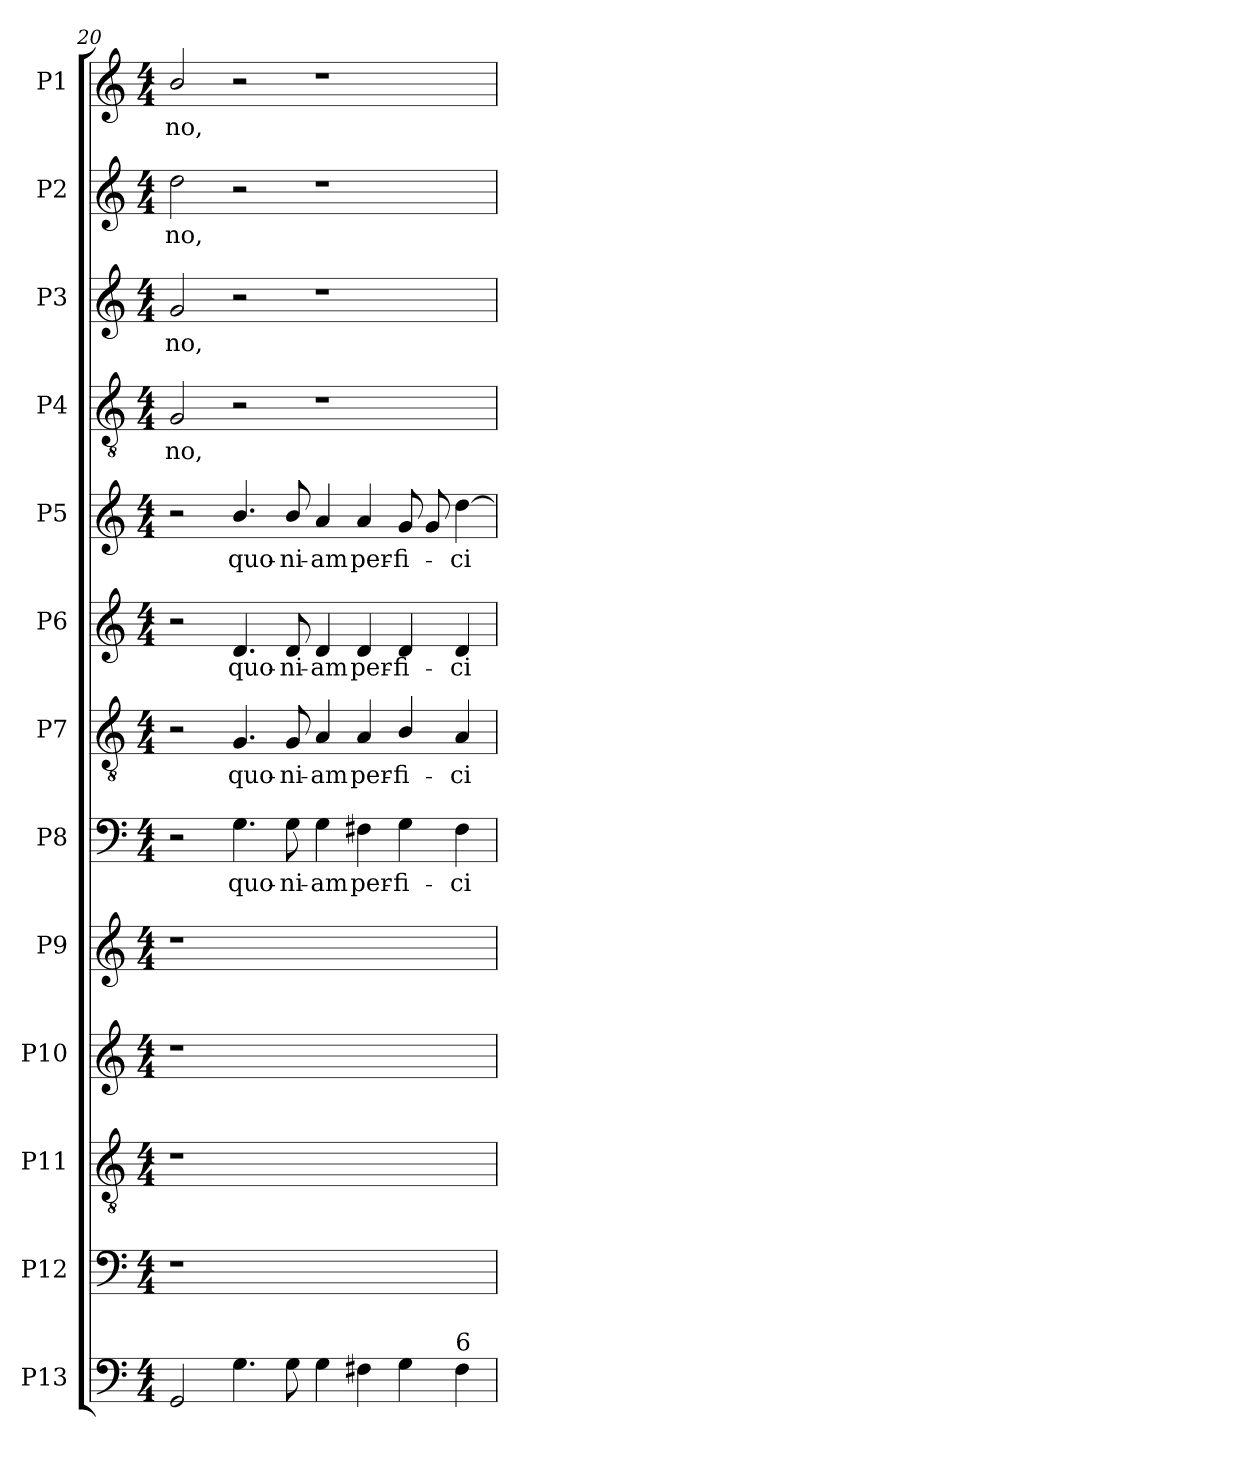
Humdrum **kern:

**kern	**kern	**kern	**kern	**kern	**kern	**text	**kern	**text	**kern	**text	**kern	**text	**kern	**text	**kern	**text	**kern	**text	**kern	**text
*part13	*part12	*part11	*part10	*part9	*part8	*part8	*part7	*part7	*part6	*part6	*part5	*part5	*part4	*part4	*part3	*part3	*part2	*part2	*part1	*part1
*staff13	*staff12	*staff11	*staff10	*staff9	*staff8	*staff8	*staff7	*staff7	*staff6	*staff6	*staff5	*staff5	*staff4	*staff4	*staff3	*staff3	*staff2	*staff2	*staff1	*staff1
*I"P13	*I"P12	*I"P11	*I"P10	*I"P9	*I"P8	*	*I"P7	*	*I"P6	*	*I"P5	*	*I"P4	*	*I"P3	*	*I"P2	*	*I"P1	*
!!LO:PB:g=z
*clefF4	*clefF4	*clefGv2	*clefG2	*clefG2	*clefF4	*	*clefGv2	*	*clefG2	*	*clefG2	*	*clefGv2	*	*clefG2	*	*clefG2	*	*clefG2	*
*	*	*ITrd7c12	*	*	*	*	*ITrd7c12	*	*	*	*	*	*ITrd7c12	*	*	*	*	*	*	*
*k[]	*k[]	*k[]	*k[]	*k[]	*k[]	*	*k[]	*	*k[]	*	*k[]	*	*k[]	*	*k[]	*	*k[]	*	*k[]	*
*C:	*C:	*C:	*C:	*C:	*C:	*	*C:	*	*C:	*	*C:	*	*C:	*	*C:	*	*C:	*	*C:	*
*M4/4	*M4/4	*M4/4	*M4/4	*M4/4	*M4/4	*	*M4/4	*	*M4/4	*	*M4/4	*	*M4/4	*	*M4/4	*	*M4/4	*	*M4/4	*
=20	=20	=20	=20	=20	=20	=20	=20	=20	=20	=20	=20	=20	=20	=20	=20	=20	=20	=20	=20	=20
!	!LO:N:vis=1	!LO:N:vis=1	!LO:N:vis=1	!LO:N:vis=1	!	!	!	!	!	!	!	!	!	!	!	!	!	!	!	!
!	!	!	!	!	!	!	!	!	!	!	!	!	!	!LO:LY:b:color=#000000	!	!	!	!	!	!
!	!	!	!	!	!	!	!	!	!	!	!	!	!	!	!	!LO:LY:b:color=#000000	!	!	!	!
!	!	!	!	!	!	!	!	!	!	!	!	!	!	!	!	!	!	!LO:LY:b:color=#000000	!	!
!	!	!	!	!	!	!	!	!	!	!	!	!	!	!	!	!	!	!	!	!LO:LY:b:color=#000000
2GGi/	1r	1r	1r	1r	2r	.	2r	.	2r	.	2r	.	2GGi/	-no,	2gi/	-no,	2ddi\	-no,	2bi/	-no,
!	!	!	!	!	!	!LO:LY:b:color=#000000	!	!	!	!	!	!	!	!	!	!	!	!	!	!
!	!	!	!	!	!	!	!	!LO:LY:b:color=#000000	!	!	!	!	!	!	!	!	!	!	!	!
!	!	!	!	!	!	!	!	!	!	!LO:LY:b:color=#000000	!	!	!	!	!	!	!	!	!	!
!	!	!	!	!	!	!	!	!	!	!	!	!LO:LY:b:color=#000000	!	!	!	!	!	!	!	!
4.Gi\	.	.	.	.	4.Gi\	quo-	4.GGi/	quo-	4.di/	quo-	4.bi/	quo-	2r	.	2r	.	2r	.	2r	.
!	!	!	!	!	!	!LO:LY:b:color=#000000	!	!	!	!	!	!	!	!	!	!	!	!	!	!
!	!	!	!	!	!	!	!	!LO:LY:b:color=#000000	!	!	!	!	!	!	!	!	!	!	!	!
!	!	!	!	!	!	!	!	!	!	!LO:LY:b:color=#000000	!	!	!	!	!	!	!	!	!	!
!	!	!	!	!	!	!	!	!	!	!	!	!LO:LY:b:color=#000000	!	!	!	!	!	!	!	!
8Gi\	.	.	.	.	8Gi\	-ni-	8GGi/	-ni-	8di/	-ni-	8bi/	-ni-	.	.	.	.	.	.	.	.
!	!	!	!	!	!	!LO:LY:b:color=#000000	!	!	!	!	!	!	!	!	!	!	!	!	!	!
!	!	!	!	!	!	!	!	!LO:LY:b:color=#000000	!	!	!	!	!	!	!	!	!	!	!	!
!	!	!	!	!	!	!	!	!	!	!LO:LY:b:color=#000000	!	!	!	!	!	!	!	!	!	!
!	!	!	!	!	!	!	!	!	!	!	!	!LO:LY:b:color=#000000	!	!	!	!	!	!	!	!
4Gi\	1ryy	1ryy	1ryy	1ryy	4Gi\	-am	4AAi/	-am	4di/	-am	4ai/	-am	1r	.	1r	.	1r	.	1r	.
!	!	!	!	!	!	!LO:LY:b:color=#000000	!	!	!	!	!	!	!	!	!	!	!	!	!	!
!	!	!	!	!	!	!	!	!LO:LY:b:color=#000000	!	!	!	!	!	!	!	!	!	!	!	!
!	!	!	!	!	!	!	!	!	!	!LO:LY:b:color=#000000	!	!	!	!	!	!	!	!	!	!
!	!	!	!	!	!	!	!	!	!	!	!	!LO:LY:b:color=#000000	!	!	!	!	!	!	!	!
4F#Xi\	.	.	.	.	4F#Xi\	per-	4AAi/	per-	4di/	per-	4ai/	per-	.	.	.	.	.	.	.	.
!	!	!	!	!	!	!LO:LY:b:color=#000000	!	!	!	!	!	!	!	!	!	!	!	!	!	!
!	!	!	!	!	!	!	!	!LO:LY:b:color=#000000	!	!	!	!	!	!	!	!	!	!	!	!
!	!	!	!	!	!	!	!	!	!	!LO:LY:b:color=#000000	!	!	!	!	!	!	!	!	!	!
!	!	!	!	!	!	!	!	!	!	!	!	!LO:LY:b:color=#000000	!	!	!	!	!	!	!	!
4Gi\	.	.	.	.	4Gi\	-fi-	4BBi/	-fi-	4di/	-fi-	8gi/	-fi-	.	.	.	.	.	.	.	.
.	.	.	.	.	.	.	.	.	.	.	8gi/	.	.	.	.	.	.	.	.	.
!	!	!	!	!	!	!LO:LY:b:color=#000000	!	!	!	!	!	!	!	!	!	!	!	!	!	!
!	!	!	!	!	!	!	!	!LO:LY:b:color=#000000	!	!	!	!	!	!	!	!	!	!	!	!
!	!	!	!	!	!	!	!	!	!	!LO:LY:b:color=#000000	!	!	!	!	!	!	!	!	!	!
!LO:TX:a:t=6	!	!	!	!	!	!	!	!	!	!	!	!	!	!	!	!	!	!	!	!
!	!	!	!	!	!	!	!	!	!	!	!	!LO:LY:b:color=#000000	!	!	!	!	!	!	!	!
4F#i\	.	.	.	.	4F#i\	-ci-	4AAi/	-ci-	4di/	-ci-	[4ddi\	-ci-	.	.	.	.	.	.	.	.
=	=	=	=	=	=	=	=	=	=	=	=	=	=	=	=	=	=	=	=	=
*-	*-	*-	*-	*-	*-	*-	*-	*-	*-	*-	*-	*-	*-	*-	*-	*-	*-	*-	*-	*-
